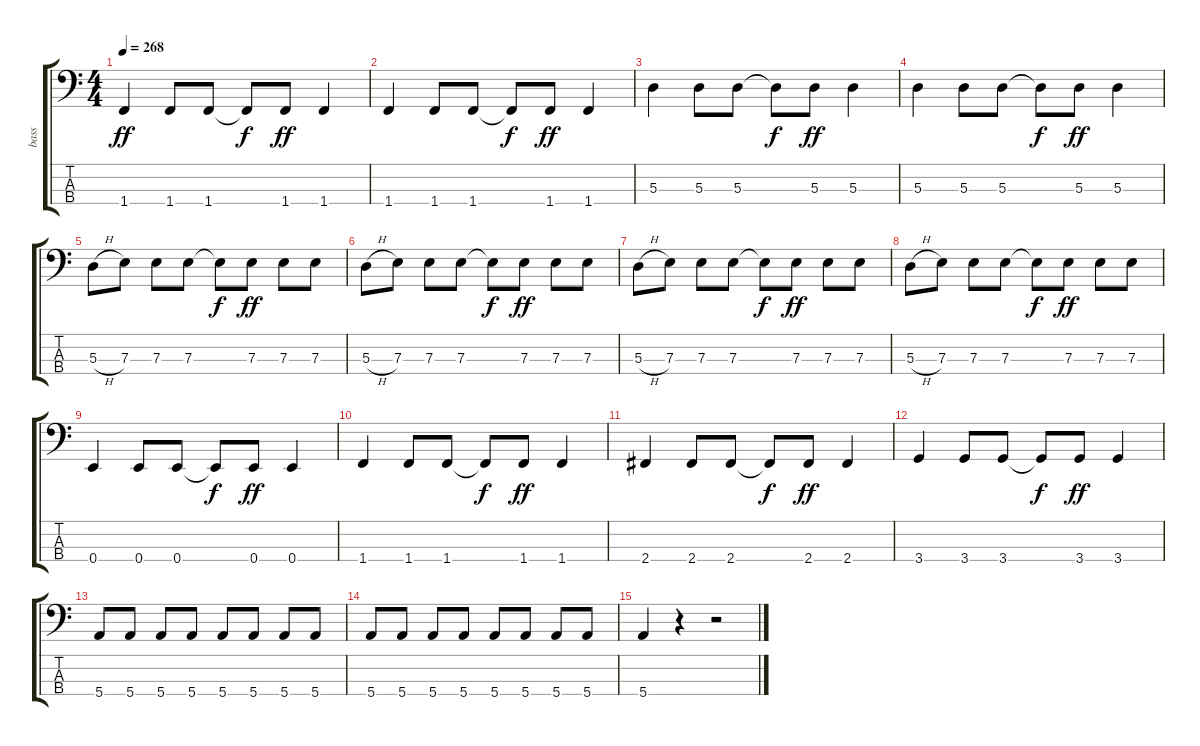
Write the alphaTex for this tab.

\track ("bass" "bass") {instrument slapbass1}
\staff {score tabs}
\tuning (G2 D2 A1 E1) {hide}
\ts (4 4)
\tempo 268
\clef f4
\ks c
1.4.4{dy ff} 1.4.8 1.4.8 1.4{t}.8{dy f} 1.4.8{dy ff} 1.4.4 |
1.4.4 1.4.8 1.4.8 1.4{t}.8{dy f} 1.4.8{dy ff} 1.4.4 |
5.3.4 5.3.8 5.3.8 5.3{t}.8{dy f} 5.3.8{dy ff} 5.3.4 |
5.3.4 5.3.8 5.3.8 5.3{t}.8{dy f} 5.3.8{dy ff} 5.3.4 |
5.3{h}.8 7.3.8 7.3.8 7.3.8 7.3{t}.8{dy f} 7.3.8{dy ff} 7.3.8 7.3.8 |
5.3{h}.8 7.3.8 7.3.8 7.3.8 7.3{t}.8{dy f} 7.3.8{dy ff} 7.3.8 7.3.8 |
5.3{h}.8 7.3.8 7.3.8 7.3.8 7.3{t}.8{dy f} 7.3.8{dy ff} 7.3.8 7.3.8 |
5.3{h}.8 7.3.8 7.3.8 7.3.8 7.3{t}.8{dy f} 7.3.8{dy ff} 7.3.8 7.3.8 |
0.4.4 0.4.8 0.4.8 0.4{t}.8{dy f} 0.4.8{dy ff} 0.4.4 |
1.4.4 1.4.8 1.4.8 1.4{t}.8{dy f} 1.4.8{dy ff} 1.4.4 |
2.4.4 2.4.8 2.4.8 2.4{t}.8{dy f} 2.4.8{dy ff} 2.4.4 |
3.4.4 3.4.8 3.4.8 3.4{t}.8{dy f} 3.4.8{dy ff} 3.4.4 |
5.4.8 5.4.8 5.4.8 5.4.8 5.4.8 5.4.8 5.4.8 5.4.8 |
5.4.8 5.4.8 5.4.8 5.4.8 5.4.8 5.4.8 5.4.8 5.4.8 |
5.4.4 r.4 r.2
